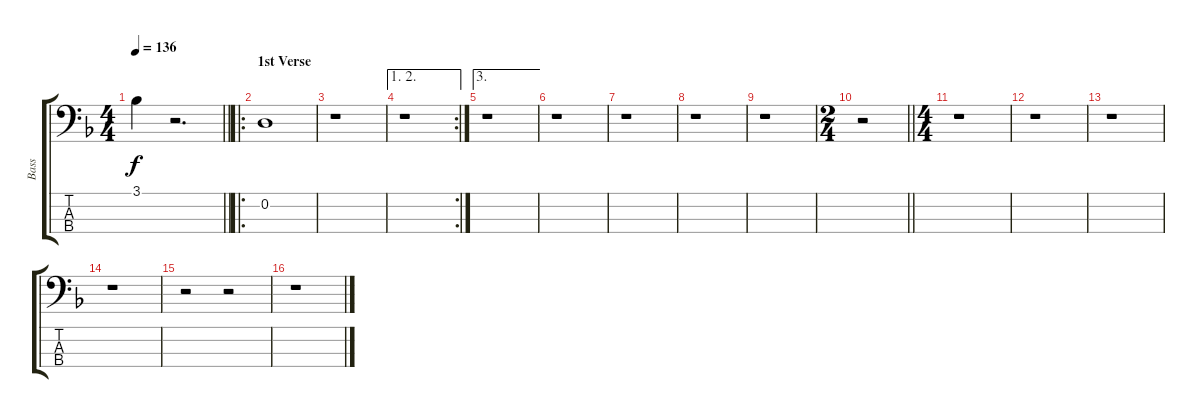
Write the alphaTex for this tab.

\track ("Bass" "Bass") {instrument electricbassfinger}
\staff {score tabs}
\tuning (G2 D2 A1 E1) {hide}
\ts (4 4)
\tempo 136
\clef f4
\barLineRight lightlight
\ks f
3.1{t}.4{dy f} r.2{d} |
\ro
\section ("" "1st Verse")
0.2.1 |
r.1 |
\ae (1 2)
\rc 2
r.1 |
\ae 3
r.1 |
r.1 |
r.1 |
r.1 |
r.1 |
\ts (2 4)
\barLineRight lightlight
r.2 |
\ts (4 4)
r.1 |
r.1 |
r.1 |
r.1 |
r.2 r.2 |
r.1
